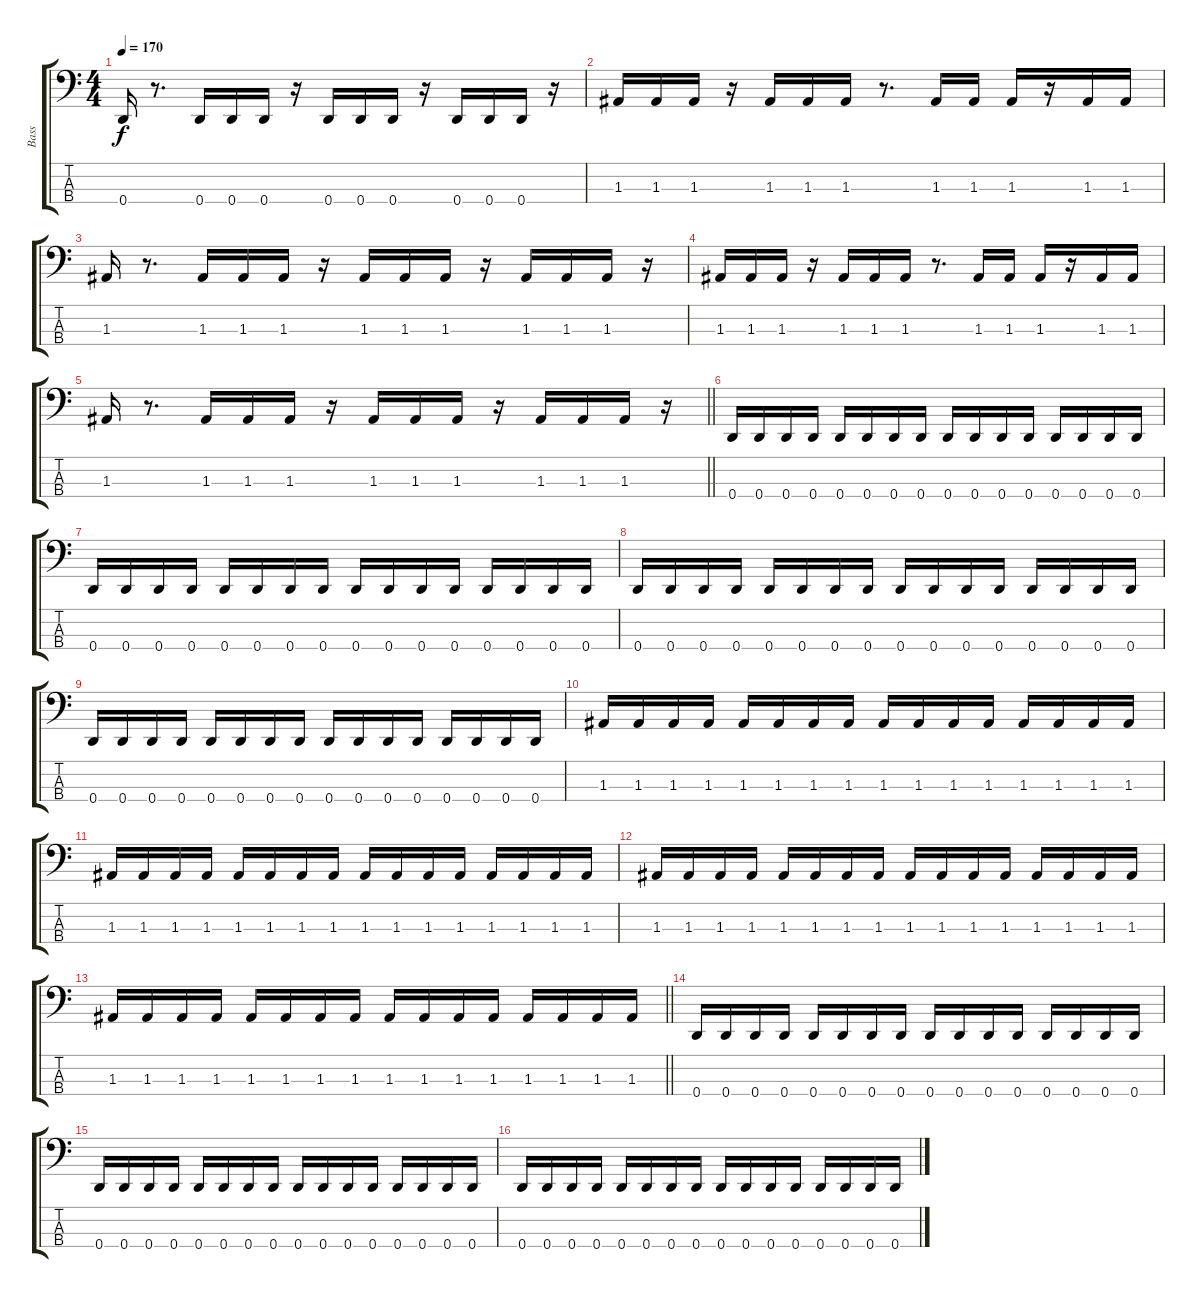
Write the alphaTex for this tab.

\track ("Bass" "Bass") {instrument electricbasspick}
\staff {score tabs}
\tuning (G2 D2 A1 D1) {hide}
\ts (4 4)
\tempo 170
\clef f4
\ks c
0.4.16{dy f} r.8{d} 0.4.16 0.4.16 0.4.16 r.16 0.4.16 0.4.16 0.4.16 r.16 0.4.16 0.4.16 0.4.16 r.16 |
1.3.16 1.3.16 1.3.16 r.16 1.3.16 1.3.16 1.3.16 r.8{d} 1.3.16 1.3.16 1.3.16 r.16 1.3.16 1.3.16 |
1.3.16 r.8{d} 1.3.16 1.3.16 1.3.16 r.16 1.3.16 1.3.16 1.3.16 r.16 1.3.16 1.3.16 1.3.16 r.16 |
1.3.16 1.3.16 1.3.16 r.16 1.3.16 1.3.16 1.3.16 r.8{d} 1.3.16 1.3.16 1.3.16 r.16 1.3.16 1.3.16 |
\barLineRight lightlight
1.3.16 r.8{d} 1.3.16 1.3.16 1.3.16 r.16 1.3.16 1.3.16 1.3.16 r.16 1.3.16 1.3.16 1.3.16 r.16 |
0.4.16 0.4.16 0.4.16 0.4.16 0.4.16 0.4.16 0.4.16 0.4.16 0.4.16 0.4.16 0.4.16 0.4.16 0.4.16 0.4.16 0.4.16 0.4.16 |
0.4.16 0.4.16 0.4.16 0.4.16 0.4.16 0.4.16 0.4.16 0.4.16 0.4.16 0.4.16 0.4.16 0.4.16 0.4.16 0.4.16 0.4.16 0.4.16 |
0.4.16 0.4.16 0.4.16 0.4.16 0.4.16 0.4.16 0.4.16 0.4.16 0.4.16 0.4.16 0.4.16 0.4.16 0.4.16 0.4.16 0.4.16 0.4.16 |
0.4.16 0.4.16 0.4.16 0.4.16 0.4.16 0.4.16 0.4.16 0.4.16 0.4.16 0.4.16 0.4.16 0.4.16 0.4.16 0.4.16 0.4.16 0.4.16 |
1.3.16 1.3.16 1.3.16 1.3.16 1.3.16 1.3.16 1.3.16 1.3.16 1.3.16 1.3.16 1.3.16 1.3.16 1.3.16 1.3.16 1.3.16 1.3.16 |
1.3.16 1.3.16 1.3.16 1.3.16 1.3.16 1.3.16 1.3.16 1.3.16 1.3.16 1.3.16 1.3.16 1.3.16 1.3.16 1.3.16 1.3.16 1.3.16 |
1.3.16 1.3.16 1.3.16 1.3.16 1.3.16 1.3.16 1.3.16 1.3.16 1.3.16 1.3.16 1.3.16 1.3.16 1.3.16 1.3.16 1.3.16 1.3.16 |
\barLineRight lightlight
1.3.16 1.3.16 1.3.16 1.3.16 1.3.16 1.3.16 1.3.16 1.3.16 1.3.16 1.3.16 1.3.16 1.3.16 1.3.16 1.3.16 1.3.16 1.3.16 |
0.4.16 0.4.16 0.4.16 0.4.16 0.4.16 0.4.16 0.4.16 0.4.16 0.4.16 0.4.16 0.4.16 0.4.16 0.4.16 0.4.16 0.4.16 0.4.16 |
0.4.16 0.4.16 0.4.16 0.4.16 0.4.16 0.4.16 0.4.16 0.4.16 0.4.16 0.4.16 0.4.16 0.4.16 0.4.16 0.4.16 0.4.16 0.4.16 |
0.4.16 0.4.16 0.4.16 0.4.16 0.4.16 0.4.16 0.4.16 0.4.16 0.4.16 0.4.16 0.4.16 0.4.16 0.4.16 0.4.16 0.4.16 0.4.16
